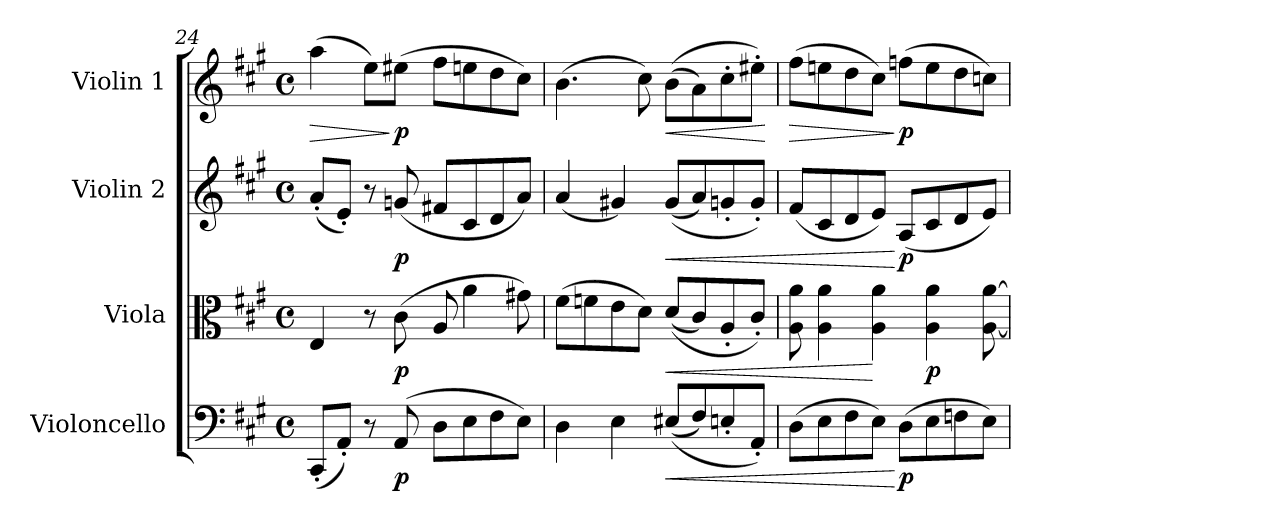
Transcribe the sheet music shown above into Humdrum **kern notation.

**kern	**dynam	**kern	**dynam	**kern	**dynam	**kern	**dynam
*part4	*part4	*part3	*part3	*part2	*part2	*part1	*part1
*staff4	*staff4	*staff3	*staff3	*staff2	*staff2	*staff1	*staff1
*I"Violoncello	*	*I"Viola	*	*I"Violin 2	*	*I"Violin 1	*
*I'Vc	*	*I'Vla	*	*I'Vln	*	*I'Vln	*
*clefF4	*	*clefC3	*	*clefG2	*	*clefG2	*
*k[f#c#g#]	*	*k[f#c#g#]	*	*k[f#c#g#]	*	*k[f#c#g#]	*
*M4/4	*	*M4/4	*	*M4/4	*	*M4/4	*
*met(c)	*	*met(c)	*	*met(c)	*	*met(c)	*
=24	=24	=24	=24	=24	=24	=24	=24
!	!	!	!	!	!	!	!LO:HP:b
(8CC#'/L	.	4E/	.	(8a'/L	.	(4aa\	>
8AA'/J)	.	.	.	8e'/J)	.	.	.
8r	.	8r	.	8r	.	8ee\L)	.
!	!LO:DY:b	!	!LO:DY:b	!	!LO:DY:b	!	!LO:DY:n=1:b
(8AA/	p	(8c#\	p	(8gn/	p	(8ee#X\J	] p
8D\L	.	8A/	.	8f#X/L	.	8ff#\L	.
8E\	.	4a\	.	8c#/	.	8een\	.
8F#\	.	.	.	8d/	.	8dd\	.
8E\J)	.	8g#X\)	.	8a/J)	.	8cc#\J)	.
!!LO:LB:g=z
=25	=25	=25	=25	=25	=25	=25	=25
4D\	.	(8f#\L	.	(4a/	.	(4.b\	.
.	.	8fn\	.	.	.	.	.
4E\	.	8e\	.	4g#X/)	.	.	.
.	.	8d\J)	.	.	.	8cc#\)	.
!	!LO:HP:b	!	!LO:HP:b	!	!LO:HP:b	!	!LO:HP:b
((8E#X/L	<	((8d/L	<	((8g#/L	<	((8b\L	<
8F#/)	.	8c#/)	.	8a/)	.	8a\)	.
8En'/	.	8A'/	.	8gn'/	.	8cc#'\	.
8AA'/J)	.	8c#'/J)	.	8g'/J)	.	8ee#X'\J)	.
.	.	.	.	.	.	.	[
=26	=26	=26	=26	=26	=26	=26	=26
!	!	!	!	!	!	!	!LO:HP:b
(8D\L	.	8A\ 8a\	.	(8f#/L	.	(8ff#\L	>
8E\	.	4A\ 4a\	.	8c#/	.	8een\	.
8F#\	.	.	.	8d/	.	8dd\	.
8E\J)	.	4A\ 4a\	[	8e/J)	.	8cc#\J)	.
!	!LO:DY:n=1:b	!	!	!	!LO:DY:n=1:b	!	!LO:DY:n=1:b
(8D\L	[ p	.	.	(8A/L	[ p	(8ffn\L	] p
!	!	!	!LO:DY:b	!	!	!	!
8E\	.	4A\ 4a\	p	8c#/	.	8ee\	.
8Fn\	.	.	.	8d/	.	8dd\	.
8E\J)	.	[8A\ [8a\	.	8e/J)	.	8ccn\J)	.
=	=	=	=	=	=	=	=
*-	*-	*-	*-	*-	*-	*-	*-
